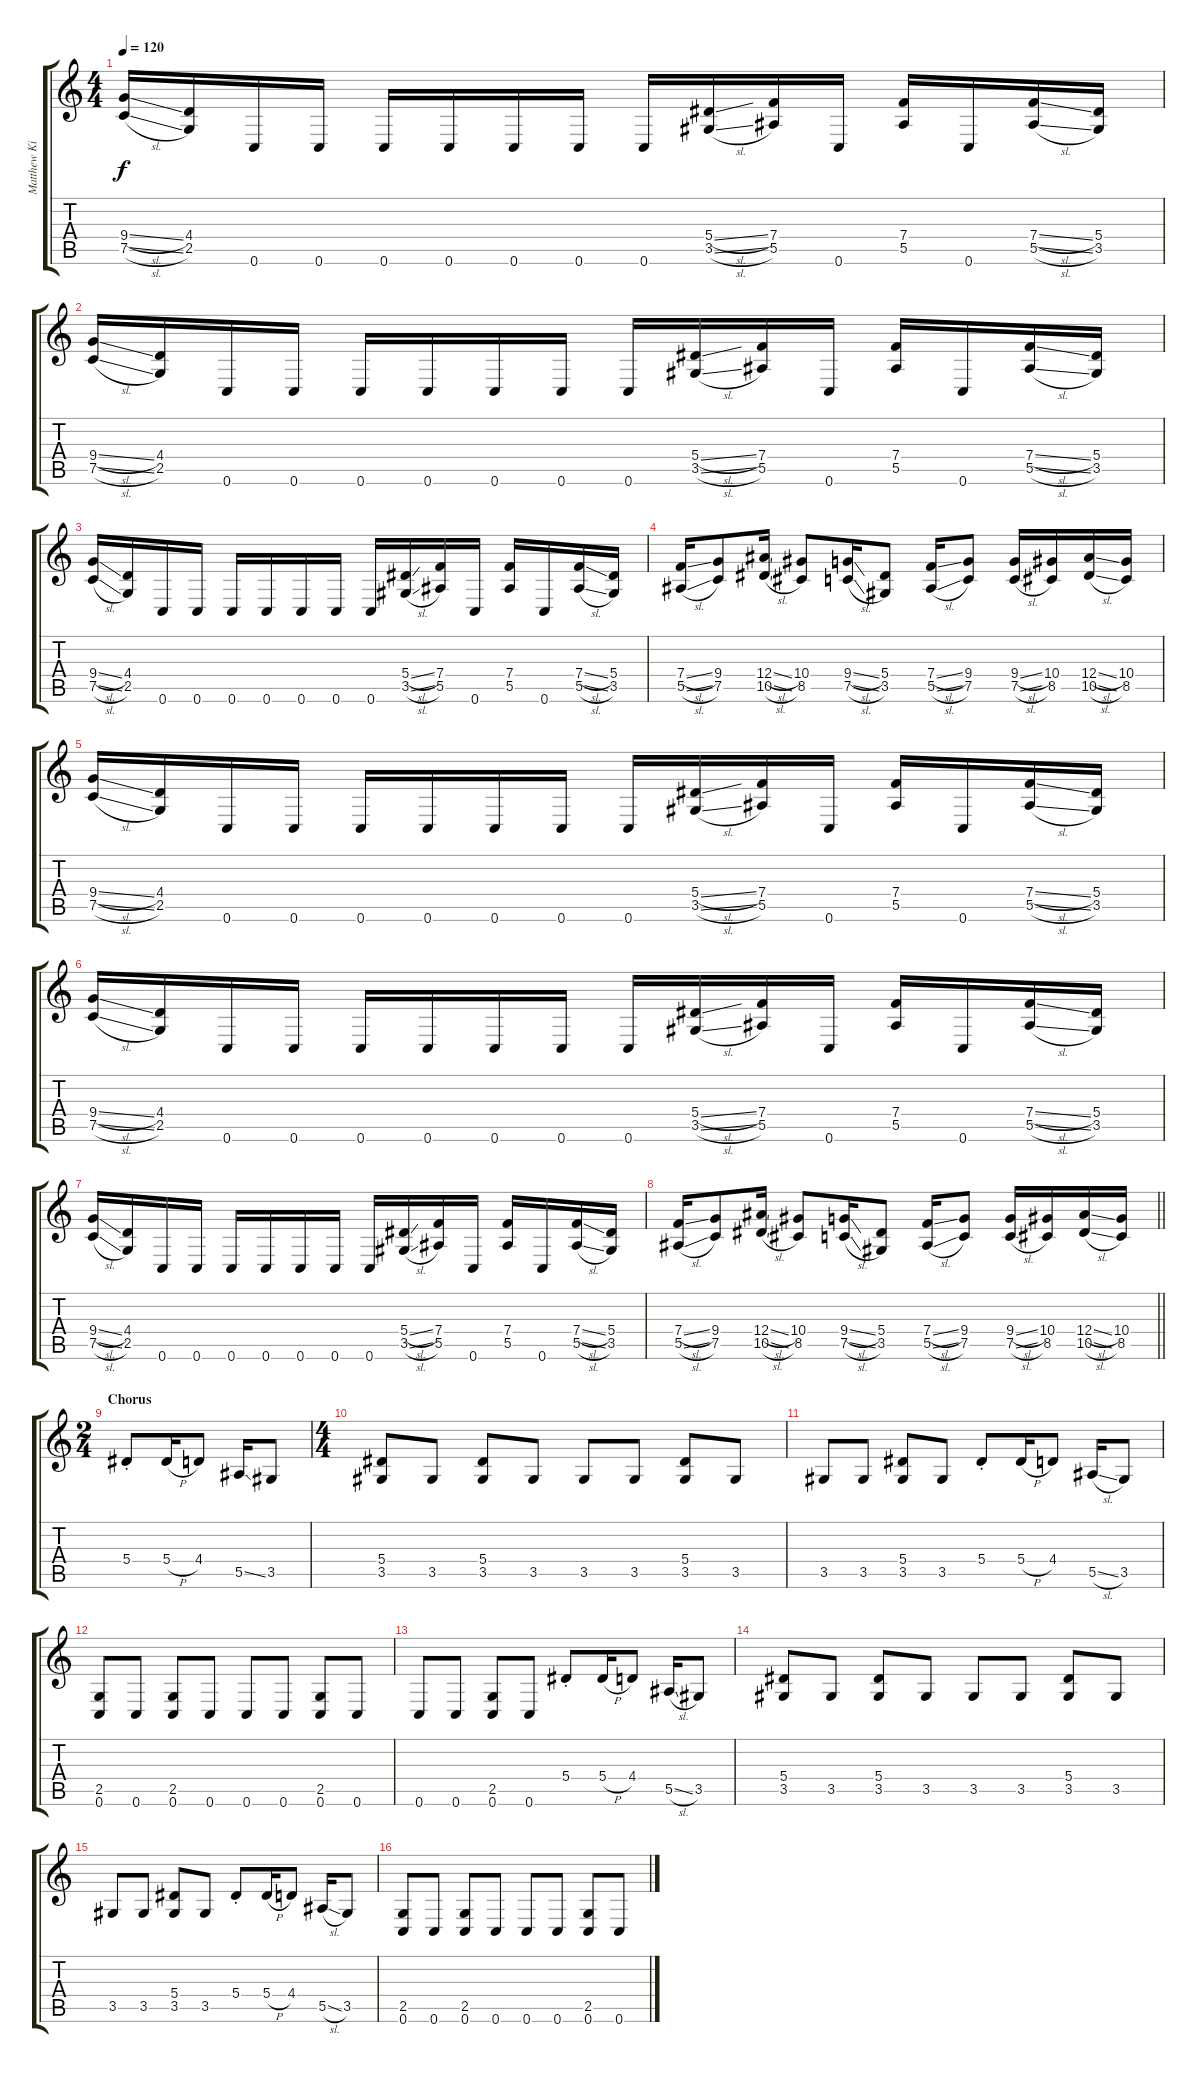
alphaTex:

\track ("Matthew Kiichi Heafy" "Matthew Ki") {instrument distortionguitar}
\staff {score tabs}
\tuning (C4 G3 Eb3 Bb2 F2 C2) {hide}
\ts (4 4)
\tempo 120
\clef g2
\ks c
(9.4{sl} 7.5{sl}).16{dy f} (4.4 2.5).16 0.6.16 0.6.16 0.6.16 0.6.16 0.6.16 0.6.16 0.6.16 (5.4{sl} 3.5{sl}).16 (7.4 5.5).16 0.6.16 (7.4 5.5).16 0.6.16 (7.4{sl} 5.5{sl}).16 (5.4 3.5).16 |
(9.4{sl} 7.5{sl}).16 (4.4 2.5).16 0.6.16 0.6.16 0.6.16 0.6.16 0.6.16 0.6.16 0.6.16 (5.4{sl} 3.5{sl}).16 (7.4 5.5).16 0.6.16 (7.4 5.5).16 0.6.16 (7.4{sl} 5.5{sl}).16 (5.4 3.5).16 |
(9.4{sl} 7.5{sl}).16 (4.4 2.5).16 0.6.16 0.6.16 0.6.16 0.6.16 0.6.16 0.6.16 0.6.16 (5.4{sl} 3.5{sl}).16 (7.4 5.5).16 0.6.16 (7.4 5.5).16 0.6.16 (7.4{sl} 5.5{sl}).16 (5.4 3.5).16 |
(7.4{sl} 5.5{sl}).16 (9.4 7.5).8 (12.4{sl} 10.5{sl}).16 (10.4 8.5).8 (9.4{sl} 7.5{sl}).16 (5.4 3.5).8 (7.4{sl} 5.5{sl}).16 (9.4 7.5).8 (9.4{sl} 7.5{sl}).16 (10.4 8.5).16 (12.4{sl} 10.5{sl}).16 (10.4 8.5).16 |
(9.4{sl} 7.5{sl}).16 (4.4 2.5).16 0.6.16 0.6.16 0.6.16 0.6.16 0.6.16 0.6.16 0.6.16 (5.4{sl} 3.5{sl}).16 (7.4 5.5).16 0.6.16 (7.4 5.5).16 0.6.16 (7.4{sl} 5.5{sl}).16 (5.4 3.5).16 |
(9.4{sl} 7.5{sl}).16 (4.4 2.5).16 0.6.16 0.6.16 0.6.16 0.6.16 0.6.16 0.6.16 0.6.16 (5.4{sl} 3.5{sl}).16 (7.4 5.5).16 0.6.16 (7.4 5.5).16 0.6.16 (7.4{sl} 5.5{sl}).16 (5.4 3.5).16 |
(9.4{sl} 7.5{sl}).16 (4.4 2.5).16 0.6.16 0.6.16 0.6.16 0.6.16 0.6.16 0.6.16 0.6.16 (5.4{sl} 3.5{sl}).16 (7.4 5.5).16 0.6.16 (7.4 5.5).16 0.6.16 (7.4{sl} 5.5{sl}).16 (5.4 3.5).16 |
\barLineRight lightlight
(7.4{sl} 5.5{sl}).16 (9.4 7.5).8 (12.4{sl} 10.5{sl}).16 (10.4 8.5).8 (9.4{sl} 7.5{sl}).16 (5.4 3.5).8 (7.4{sl} 5.5{sl}).16 (9.4 7.5).8 (9.4{sl} 7.5{sl}).16 (10.4 8.5).16 (12.4{sl} 10.5{sl}).16 (10.4 8.5).16 |
\ts (2 4)
\section ("" "Chorus")
5.4{st}.8 5.4{h}.16 4.4.8 5.5{ss}.16 3.5.8 |
\ts (4 4)
(5.4 3.5).8 3.5.8 (5.4 3.5).8 3.5.8 3.5.8 3.5.8 (5.4 3.5).8 3.5.8 |
3.5.8 3.5.8 (5.4 3.5).8 3.5.8 5.4{st}.8 5.4{h}.16 4.4.8 5.5{sl}.16 3.5.8 |
(2.5 0.6).8 0.6.8 (2.5 0.6).8 0.6.8 0.6.8 0.6.8 (2.5 0.6).8 0.6.8 |
0.6.8 0.6.8 (2.5 0.6).8 0.6.8 5.4{st}.8 5.4{h}.16 4.4.8 5.5{sl}.16 3.5.8 |
(5.4 3.5).8 3.5.8 (5.4 3.5).8 3.5.8 3.5.8 3.5.8 (5.4 3.5).8 3.5.8 |
3.5.8 3.5.8 (5.4 3.5).8 3.5.8 5.4{st}.8 5.4{h}.16 4.4.8 5.5{sl}.16 3.5.8 |
(2.5 0.6).8 0.6.8 (2.5 0.6).8 0.6.8 0.6.8 0.6.8 (2.5 0.6).8 0.6.8
